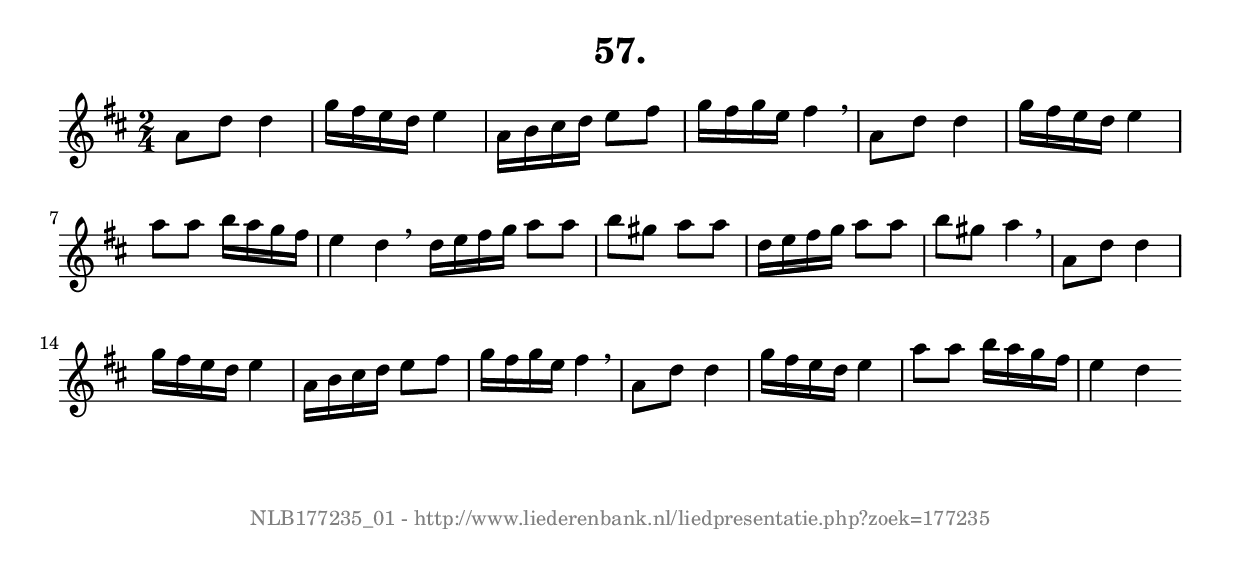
%
% produced by wce2krn 1.64 (7 June 2014)
%
\version"2.16"
#(append! paper-alist '(("long" . (cons (* 210 mm) (* 2000 mm)))))
#(set-default-paper-size "long")
sb = {\breathe}
mBreak = {\breathe }
bBreak = {\breathe }
x = {\once\override NoteHead #'style = #'cross }
gl=\glissando
itime={\override Staff.TimeSignature #'stencil = ##f }
ficta = {\once\set suggestAccidentals = ##t}
fine = {\once\override Score.RehearsalMark #'self-alignment-X = #1 \mark \markup {\italic{Fine}}}
dc = {\once\override Score.RehearsalMark #'self-alignment-X = #1 \mark \markup {\italic{D.C.}}}
dcf = {\once\override Score.RehearsalMark #'self-alignment-X = #1 \mark \markup {\italic{D.C. al Fine}}}
dcc = {\once\override Score.RehearsalMark #'self-alignment-X = #1 \mark \markup {\italic{D.C. al Coda}}}
ds = {\once\override Score.RehearsalMark #'self-alignment-X = #1 \mark \markup {\italic{D.S.}}}
dsf = {\once\override Score.RehearsalMark #'self-alignment-X = #1 \mark \markup {\italic{D.S. al Fine}}}
dsc = {\once\override Score.RehearsalMark #'self-alignment-X = #1 \mark \markup {\italic{D.S. al Coda}}}
pv = {\set Score.repeatCommands = #'((volta "1"))}
sv = {\set Score.repeatCommands = #'((volta "2"))}
tv = {\set Score.repeatCommands = #'((volta "3"))}
qv = {\set Score.repeatCommands = #'((volta "4"))}
xv = {\set Score.repeatCommands = #'((volta #f))}
\header{ tagline = ""
title = "57."
}
\score {{
\key d \major
\relative g'
{
\set melismaBusyProperties = #'()
\time 2/4
\tempo 4=120
\override Score.MetronomeMark #'transparent = ##t
\override Score.RehearsalMark #'break-visibility = #(vector #t #t #f)
a8 d d4 g16 fis e d e4 a,16 b cis d e8 fis g16 fis g e fis4 \sb a,8 d d4 g16 fis e d e4 a8 a b16 a g fis e4 d \bar ":|:" \bBreak
d16 e fis g a8 a b gis a a d,16 e fis g a8 a b gis a4 \sb a,8 d d4 g16 fis e d e4 a,16 b cis d e8 fis g16 fis g e fis4 \sb a,8 d d4 g16 fis e d e4 a8 a b16 a g fis e4 d \bar ":|"
 }}
 \midi { }
 \layout {
            indent = 0.0\cm
}
}
\markup { \vspace #0 } \markup { \with-color #grey \fill-line { \center-column { \smaller "NLB177235_01 - http://www.liederenbank.nl/liedpresentatie.php?zoek=177235" } } }
